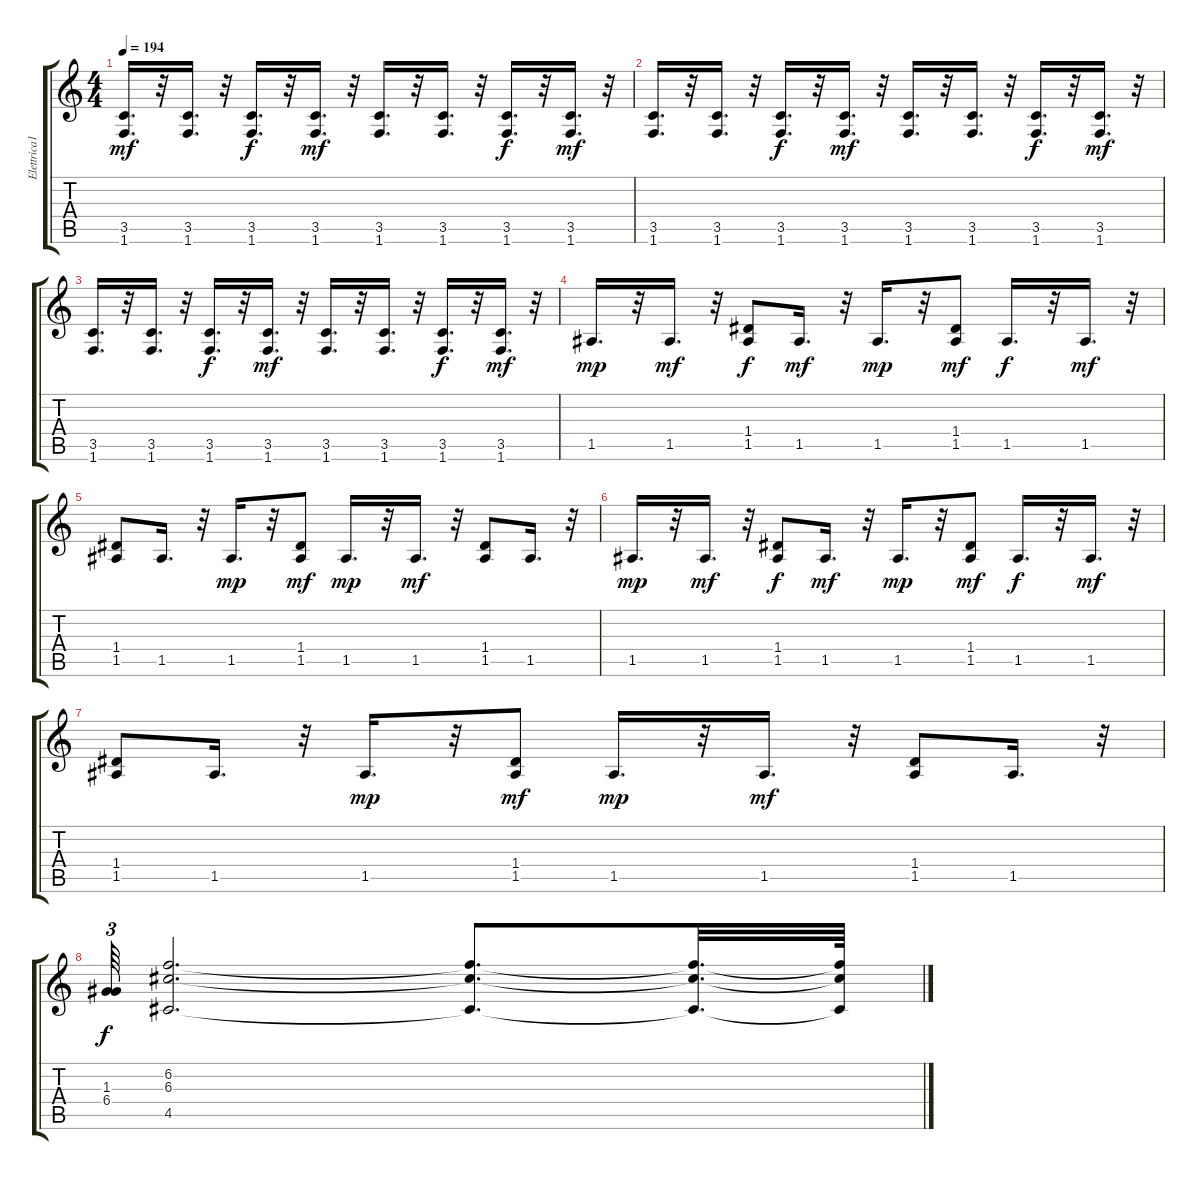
\track ("Elettrica1(Ka)" "Elettrica1") {instrument distortionguitar}
\staff {score tabs}
\tuning (E4 B3 G3 D3 A2 E2) {hide}
\ts (4 4)
\tempo 194
\clef g2
\ks c
(3.5 1.6).16{d dy mf} r.32 (3.5 1.6).16{d} r.32 (3.5 1.6).16{d dy f} r.32 (3.5 1.6).16{d dy mf} r.32 (3.5 1.6).16{d} r.32 (3.5 1.6).16{d} r.32 (3.5 1.6).16{d dy f} r.32 (3.5 1.6).16{d dy mf} r.32 |
(3.5 1.6).16{d} r.32 (3.5 1.6).16{d} r.32 (3.5 1.6).16{d dy f} r.32 (3.5 1.6).16{d dy mf} r.32 (3.5 1.6).16{d} r.32 (3.5 1.6).16{d} r.32 (3.5 1.6).16{d dy f} r.32 (3.5 1.6).16{d dy mf} r.32 |
(3.5 1.6).16{d} r.32 (3.5 1.6).16{d} r.32 (3.5 1.6).16{d dy f} r.32 (3.5 1.6).16{d dy mf} r.32 (3.5 1.6).16{d} r.32 (3.5 1.6).16{d} r.32 (3.5 1.6).16{d dy f} r.32 (3.5 1.6).16{d dy mf} r.32 |
1.5.16{d dy mp} r.32 1.5.16{d dy mf} r.32 (1.4 1.5).8{dy f} 1.5.16{d dy mf} r.32 1.5.16{d dy mp} r.32 (1.4 1.5).8{dy mf} 1.5.16{d dy f} r.32 1.5.16{d dy mf} r.32 |
(1.4 1.5).8 1.5.16{d} r.32 1.5.16{d dy mp} r.32 (1.4 1.5).8{dy mf} 1.5.16{d dy mp} r.32 1.5.16{d dy mf} r.32 (1.4 1.5).8 1.5.16{d} r.32 |
1.5.16{d dy mp} r.32 1.5.16{d dy mf} r.32 (1.4 1.5).8{dy f} 1.5.16{d dy mf} r.32 1.5.16{d dy mp} r.32 (1.4 1.5).8{dy mf} 1.5.16{d dy f} r.32 1.5.16{d dy mf} r.32 |
(1.4 1.5).8 1.5.16{d} r.32 1.5.16{d dy mp} r.32 (1.4 1.5).8{dy mf} 1.5.16{d dy mp} r.32 1.5.16{d dy mf} r.32 (1.4 1.5).8 1.5.16{d} r.32 |
(1.3 6.4).64{tu (3 2) dy f volume 10} (6.2 6.3 4.5).2{d} (6.2{t} 6.3{t} 4.5{t}).8{d} (6.2{t} 6.3{t} 4.5{t}).32{d} (6.2{t} 6.3{t} 4.5{t}).64
